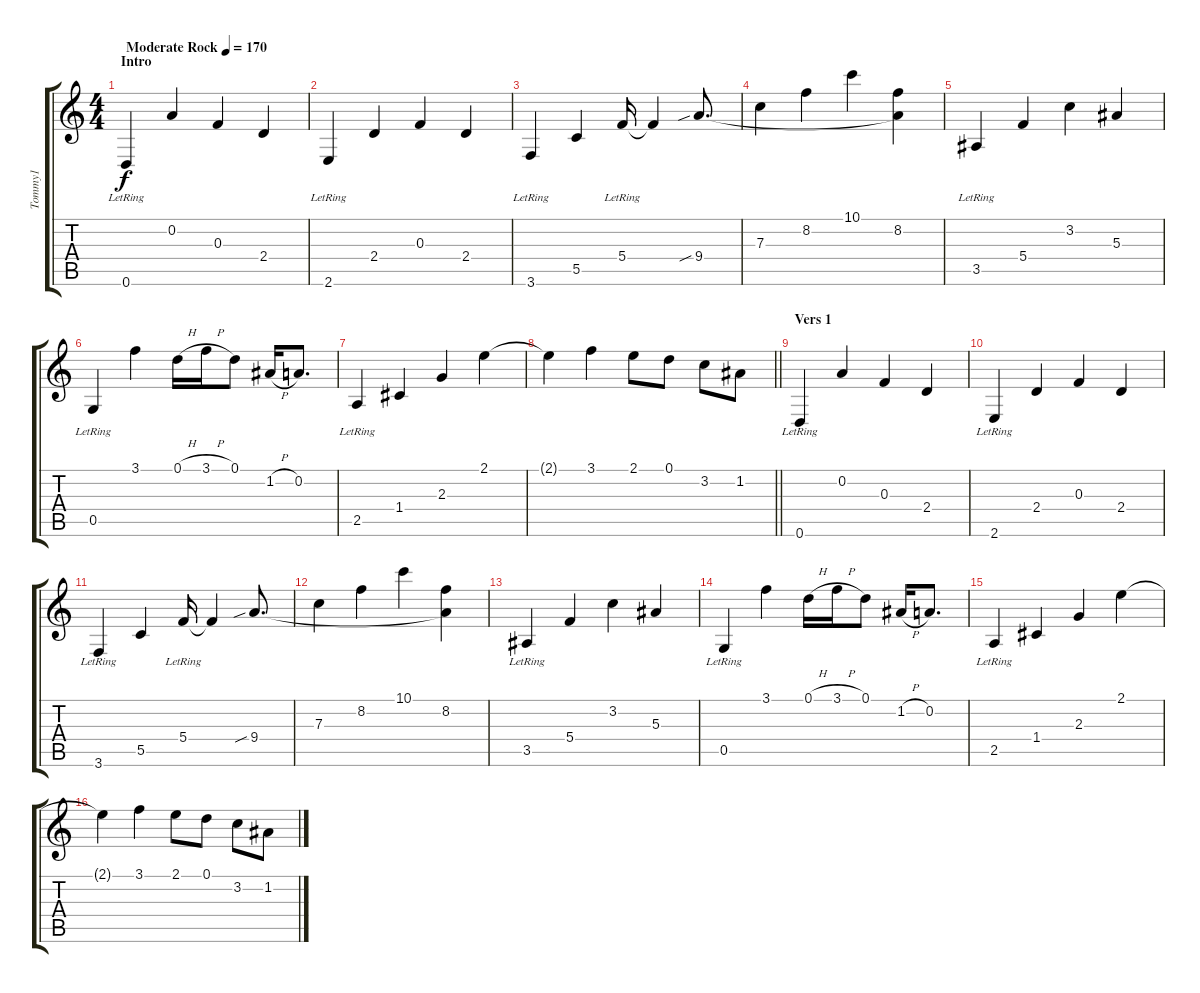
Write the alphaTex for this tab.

\track ("Tommy1" "Tommy1") {instrument acousticguitarsteel}
\staff {score tabs}
\tuning (D4 A3 F3 C3 G2 D2) {hide}
\ts (4 4)
\section ("" "Intro")
\tempo (170 "Moderate Rock")
\clef g2
\ks c
0.6{lr}.4{dy f instrument acousticguitarsteel} 0.2.4 0.3.4 2.4.4 |
2.6{lr}.4 2.4.4 0.3.4 2.4.4 |
3.6{lr}.4 5.5.4 5.4{lr}.16 5.4{t}.4 9.4{sib}.8{d} |
7.3.4 8.2.4 10.1.4 (8.2 9.4{t}).4 |
3.5{lr}.4 5.4.4 3.2.4 5.3.4 |
0.5{lr}.4 3.1.4 0.1{h}.16 3.1{h}.16 0.1.8 1.2{h}.16 0.2.8{d} |
2.5{lr}.4 1.4.4 2.3.4 2.1.4 |
\barLineRight lightlight
2.1{t}.4 3.1.4 2.1.8 0.1.8 3.2.8 1.2.8 |
\section ("" "Vers 1")
0.6{lr}.4 0.2.4 0.3.4 2.4.4 |
2.6{lr}.4 2.4.4 0.3.4 2.4.4 |
3.6{lr}.4 5.5.4 5.4{lr}.16 5.4{t}.4 9.4{sib}.8{d} |
7.3.4 8.2.4 10.1.4 (8.2 9.4{t}).4 |
3.5{lr}.4 5.4.4 3.2.4 5.3.4 |
0.5{lr}.4 3.1.4 0.1{h}.16 3.1{h}.16 0.1.8 1.2{h}.16 0.2.8{d} |
2.5{lr}.4 1.4.4 2.3.4 2.1.4 |
2.1{t}.4 3.1.4 2.1.8 0.1.8 3.2.8 1.2.8
